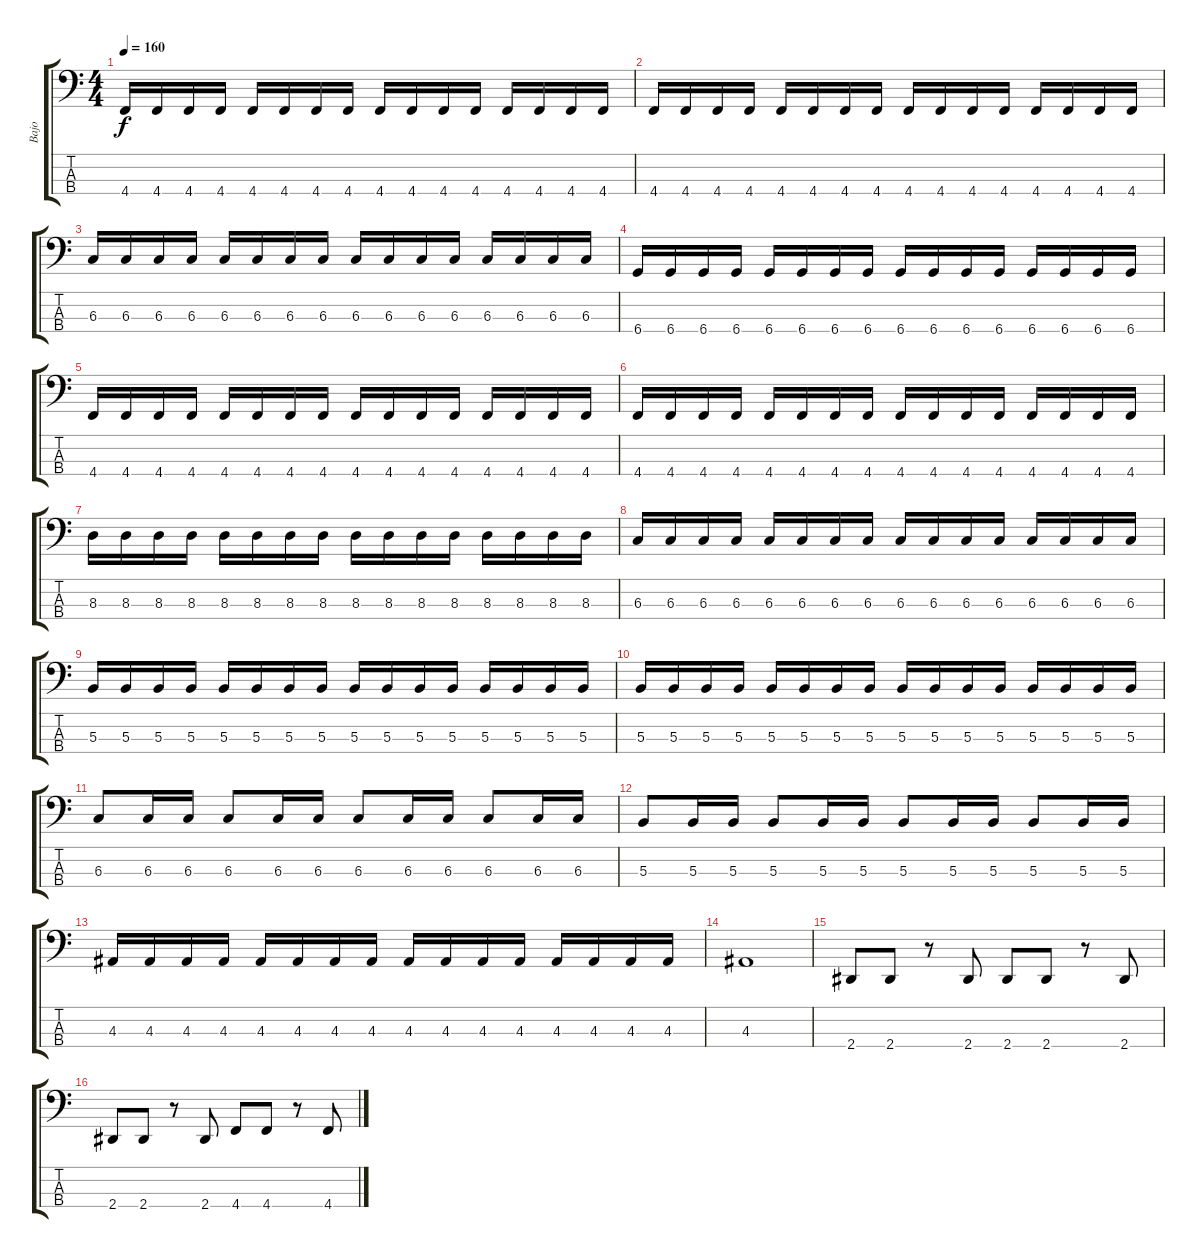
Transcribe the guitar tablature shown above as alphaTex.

\track ("Bajo" "Bajo") {instrument electricbasspick}
\staff {score tabs}
\tuning (E2 B1 Gb1 Db1) {hide}
\ts (4 4)
\tempo 160
\clef f4
\ks c
4.4.16{dy f} 4.4.16 4.4.16 4.4.16 4.4.16 4.4.16 4.4.16 4.4.16 4.4.16 4.4.16 4.4.16 4.4.16 4.4.16 4.4.16 4.4.16 4.4.16 |
4.4.16 4.4.16 4.4.16 4.4.16 4.4.16 4.4.16 4.4.16 4.4.16 4.4.16 4.4.16 4.4.16 4.4.16 4.4.16 4.4.16 4.4.16 4.4.16 |
6.3.16 6.3.16 6.3.16 6.3.16 6.3.16 6.3.16 6.3.16 6.3.16 6.3.16 6.3.16 6.3.16 6.3.16 6.3.16 6.3.16 6.3.16 6.3.16 |
6.4.16 6.4.16 6.4.16 6.4.16 6.4.16 6.4.16 6.4.16 6.4.16 6.4.16 6.4.16 6.4.16 6.4.16 6.4.16 6.4.16 6.4.16 6.4.16 |
4.4.16 4.4.16 4.4.16 4.4.16 4.4.16 4.4.16 4.4.16 4.4.16 4.4.16 4.4.16 4.4.16 4.4.16 4.4.16 4.4.16 4.4.16 4.4.16 |
4.4.16 4.4.16 4.4.16 4.4.16 4.4.16 4.4.16 4.4.16 4.4.16 4.4.16 4.4.16 4.4.16 4.4.16 4.4.16 4.4.16 4.4.16 4.4.16 |
8.3.16 8.3.16 8.3.16 8.3.16 8.3.16 8.3.16 8.3.16 8.3.16 8.3.16 8.3.16 8.3.16 8.3.16 8.3.16 8.3.16 8.3.16 8.3.16 |
6.3.16 6.3.16 6.3.16 6.3.16 6.3.16 6.3.16 6.3.16 6.3.16 6.3.16 6.3.16 6.3.16 6.3.16 6.3.16 6.3.16 6.3.16 6.3.16 |
5.3.16 5.3.16 5.3.16 5.3.16 5.3.16 5.3.16 5.3.16 5.3.16 5.3.16 5.3.16 5.3.16 5.3.16 5.3.16 5.3.16 5.3.16 5.3.16 |
5.3.16 5.3.16 5.3.16 5.3.16 5.3.16 5.3.16 5.3.16 5.3.16 5.3.16 5.3.16 5.3.16 5.3.16 5.3.16 5.3.16 5.3.16 5.3.16 |
6.3.8 6.3.16 6.3.16 6.3.8 6.3.16 6.3.16 6.3.8 6.3.16 6.3.16 6.3.8 6.3.16 6.3.16 |
5.3.8 5.3.16 5.3.16 5.3.8 5.3.16 5.3.16 5.3.8 5.3.16 5.3.16 5.3.8 5.3.16 5.3.16 |
4.3.16 4.3.16 4.3.16 4.3.16 4.3.16 4.3.16 4.3.16 4.3.16 4.3.16 4.3.16 4.3.16 4.3.16 4.3.16 4.3.16 4.3.16 4.3.16 |
4.3.1 |
2.4.8 2.4.8 r.8 2.4.8 2.4.8 2.4.8 r.8 2.4.8 |
2.4.8 2.4.8 r.8 2.4.8 4.4.8 4.4.8 r.8 4.4.8
